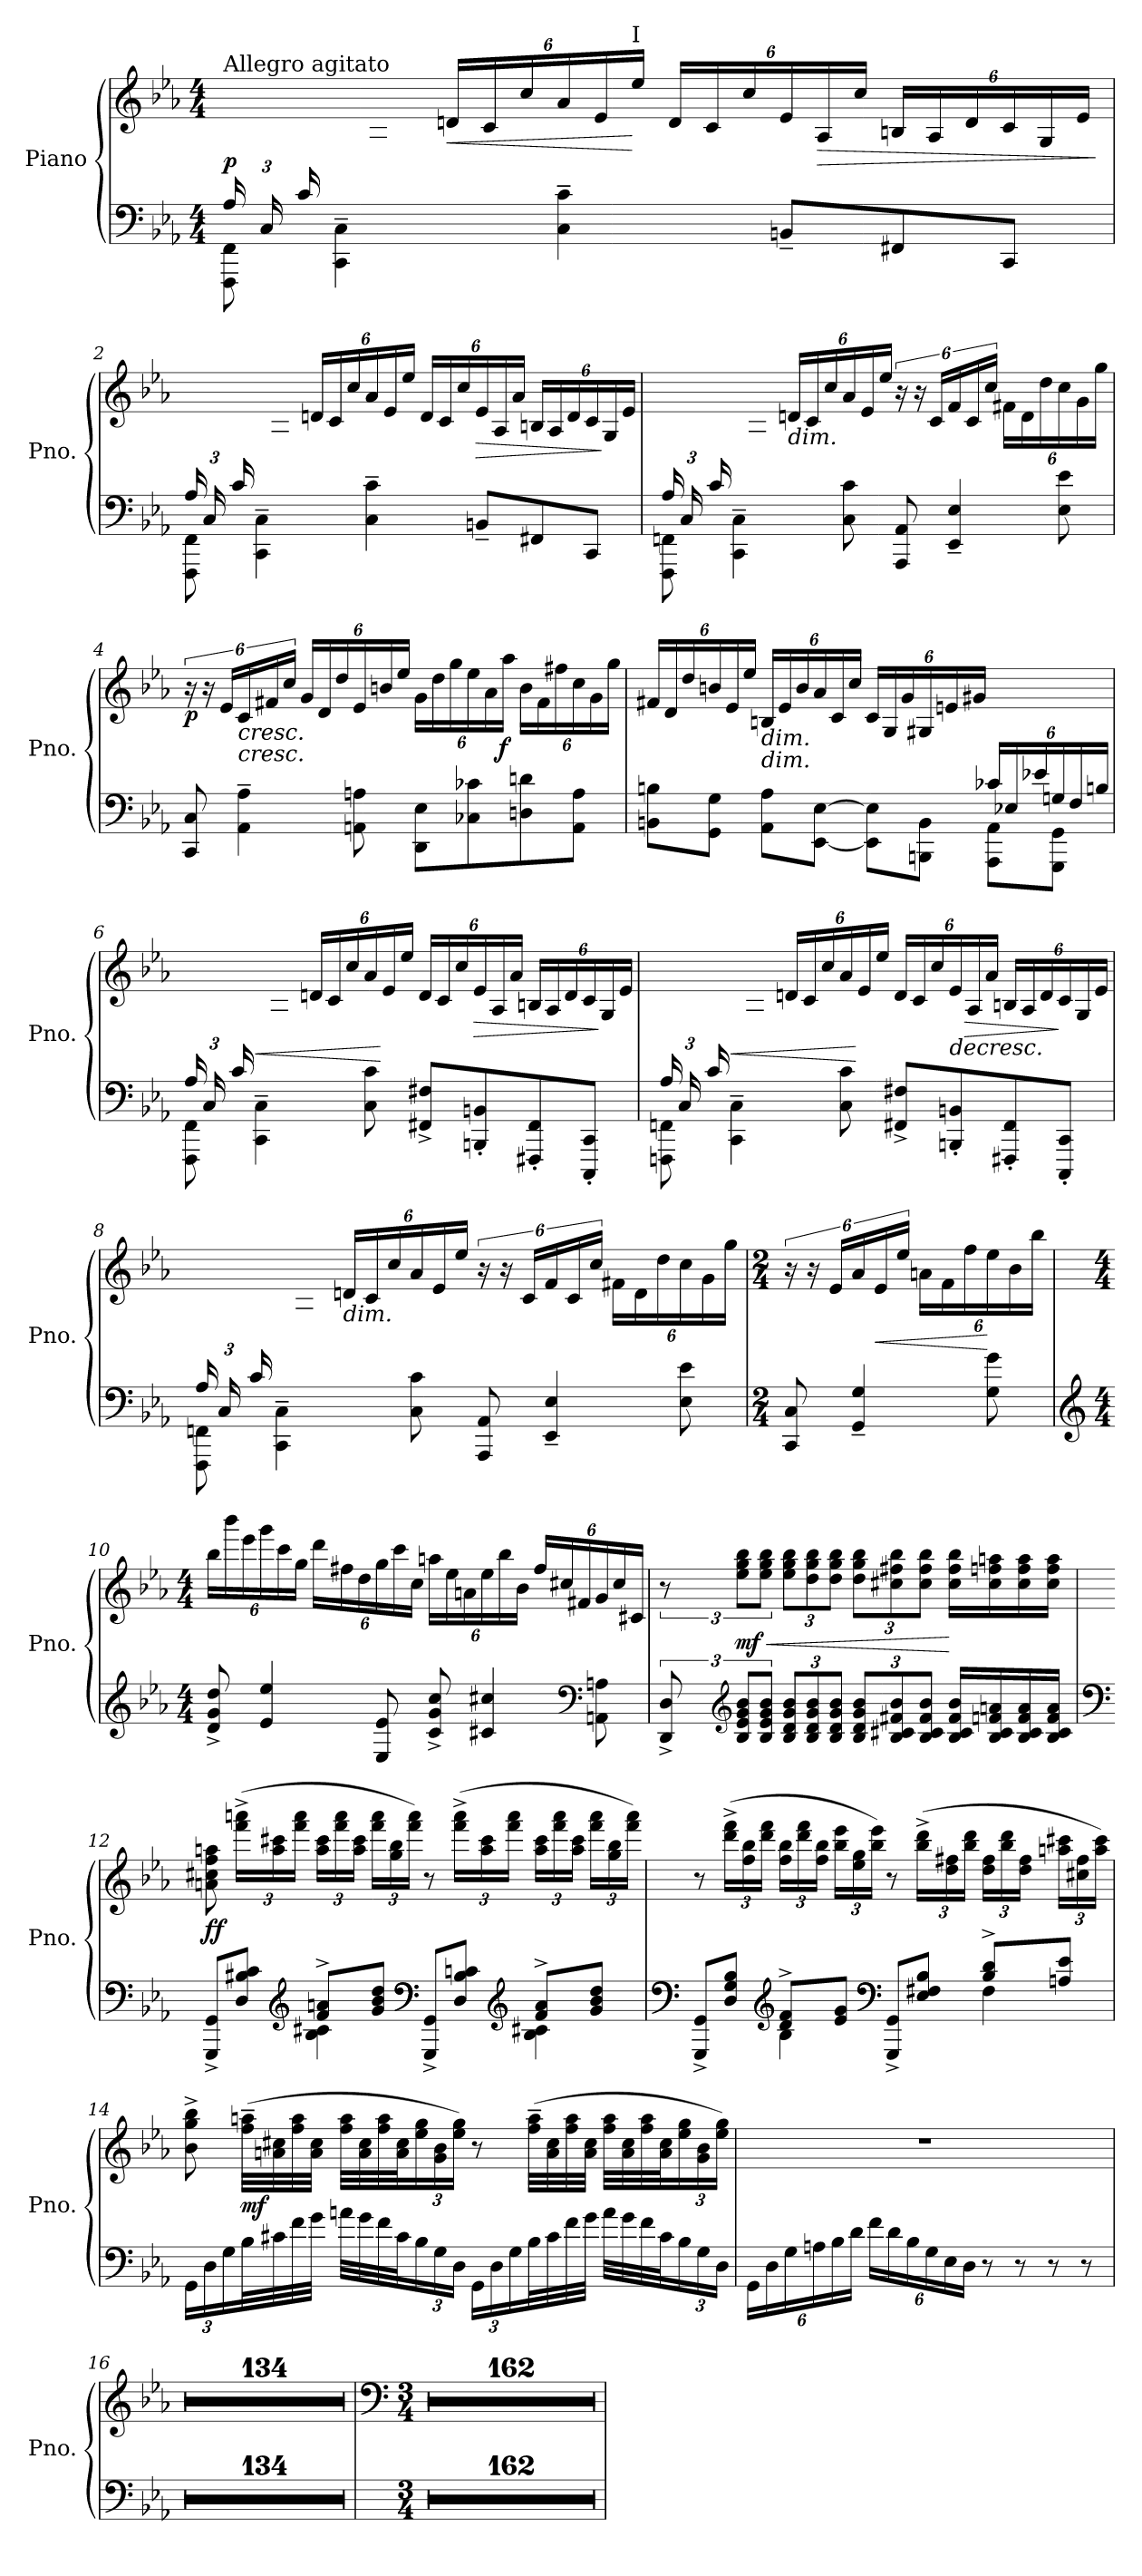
**kern	**kern	**dynam
*part1	*part1	*part1
*staff2	*staff1	*staff1/2
*I"Piano	*	*
*I'Pno.	*	*
*clefF4	*clefG2	*
*k[b-e-a-]	*k[b-e-a-]	*
*M4/4	*M4/4	*
*MM144	*MM144	*
*Xbrackettup	*	*
=1	=1	=1
*^	*	*
!	!	!LO:TX:a:t=Allegro agitato	!
!	!	!	!LO:DY:b
(>24A-/LL	8FFF\ 8FF\	8ryy	p
24C/	.	.	.
24c/	.	.	.
*	*	*Xbrackettup	*
2..ryy	4CC\~ 4C\~	24d-X\	.
.	.	24A-\	.
.	.	24a-\JJ	.
!	!	!	!LO:HP:b
.	.	24dn/LL	<
.	.	24c/	.
.	.	24cc/	.
.	4C\~ 4c\~	24a-/	.
.	.	24e-/	.
!	!	!LO:TX:a:t=I	!
.	.	24ee-/JJ	[
.	.	24d/LL	.
.	.	24c/	.
.	.	24cc/	.
.	8BBn~/L	24e-/	.
!	!	!	!LO:HP:b
.	.	24A-/	>
.	.	24cc/JJ	.
.	8FF#X/	24Bn/LL	.
.	.	24A-/	.
.	.	24d/	.
.	8CC/J	24c/	.
.	.	24G/	.
.	.	24e-/JJ)	.
*v	*v	*	*
.	.	]
!!LO:LB:g=z
=2	=2	=2
*^	*	*
(>24A-/LL	8FFF\ 8FF\	8ryy	.
24C/	.	.	.
24c/	.	.	.
2..ryy	4CC\~ 4C\~	24d-X\	.
.	.	24A-\	.
.	.	24a-\JJ	.
.	.	24dn/LL	.
.	.	24c/	.
.	.	24cc/	.
.	4C\~ 4c\~	24a-/	.
.	.	24e-/	.
.	.	24ee-/JJ	.
.	.	24d/LL	.
.	.	24c/	.
.	.	24cc/	.
!	!	!	!LO:HP:b
.	8BBn~/L	24e-/	>
.	.	24A-/	.
.	.	24a-/JJ	.
.	8FF#X/	24Bn/LL	.
.	.	24A-/	.
.	.	24d/	.
.	8CC/J	24c/	.
.	.	24G/	]
.	.	24e-/JJ)	.
!!LO:LB:g=z
=3	=3	=3	=3
(>24A-/LL	8FFF\ 8FFn\	8ryy	.
24C/	.	.	.
24c/	.	.	.
2..ryy	4CC\~ 4C\~	24d-X\	.
.	.	24A-\	.
.	.	24a-\JJ	.
!	!	!LO:TX:b:i:t=dim.	!
.	.	24dn/LL	.
.	.	24c/	.
.	.	24cc/	.
.	8C\ 8c\	24a-/	.
.	.	24e-/	.
.	.	24ee-/JJ	.
*	*	*brackettup	*
.	8AAA-/ 8AA-/	24r	.
.	.	24r	.
.	.	24c/LL	.
*	*	*Xbrackettup	*
.	4EE-/~ 4E-/~	24f/	.
.	.	24c/	.
.	.	24cc/JJ	.
.	.	24f#X\LL	.
.	.	24d\	.
.	.	24dd\	.
.	8E-\ 8e-\	24cc\	.
.	.	24g\	.
.	.	24gg\JJ)	.
*v	*v	*	*
!!LO:LB:g=z
=4	=4	=4
*	*brackettup	*
!	!	!LO:DY:b
8CC/ 8C/	24r	p
.	24r	.
.	24e-/LL	.
*	*Xbrackettup	*
!	!LO:TX:b:i:t=cresc.	!
!	!LO:TX:b:i:t=cresc.	!
4AA-\~ 4A-\~	24c/	.
.	24f#X/	.
.	24cc/JJ	.
.	24g/LL	.
.	24d/	.
.	24dd/	.
8AAn\ 8An\	24e-/	.
.	24bn/	.
.	24ee-/JJ	.
8DD\ 8E-\L	24g\LL	.
.	24dd\	.
.	24gg\	.
8C-X\ 8c-X\	24ee-\	.
.	24a-\	.
!	!	!LO:DY:b
.	24aa-\JJ	f
8Dn\ 8dn\	24b\LL	.
.	24f#\	.
.	24ff#X\	.
8AA\ 8A\J	24cc\	.
.	24g\	.
.	24gg\JJ	.
!!LO:LB:g=z
=5	=5	=5
*^	*	*
2.ryy	8BBn\ 8Bn\L	24f#X/LL	.
.	.	24d/	.
.	.	24dd/	.
.	8GG\ 8G\J	24bn/	.
.	.	24e-/	.
.	.	24ee-/JJ	.
!	!	!LO:TX:b:i:t=dim.	!
!	!	!LO:TX:b:i:t=dim.	!
.	8AA-\ 8A-\L	24Bn/LL	.
.	.	24e-/	.
.	.	24b/	.
.	[8EE-\ [8E-\J	24a-/	.
.	.	24c/	.
.	.	24cc/JJ	.
.	8EE-\] 8E-\]L	24c/LL	.
.	.	24G/	.
.	.	24g/	.
.	8BBBn\ 8BB\J	24G#X/	.
.	.	24en/	.
.	.	24g#X/JJ	.
24c-X/LL	8AAA-\ 8AA-\L	4ryy	.
24E-X/	.	.	.
24e-X/	.	.	.
24Gn/	8GGG\ 8GG\J	.	.
24F/	.	.	.
24Bn/JJ	.	.	.
!!LO:PB:g=z
=6	=6	=6	=6
24A-/LL	8FFF\ 8FF\	8ryy	.
24C/	.	.	.
24c/	.	.	.
!	!	!	!LO:HP:b
2..ryy	4CC\~ 4C\~	24d-X\	<
.	.	24A-\	.
.	.	24a-\JJ	.
.	.	24dn/LL	.
.	.	24c/	.
.	.	24cc/	.
.	8C\ 8c\	24a-/	.
.	.	24e-/	[
.	.	24ee-/JJ	.
.	8FF#X/^ 8F#X/^L	24d/LL	.
.	.	24c/	.
.	.	24cc/	.
!	!	!	!LO:HP:b
.	8BBBn/' 8BBn/'	24e-/	>
.	.	24A-/	.
.	.	24a-/JJ	.
.	8FFF#X/' 8FF#/'	24Bn/LL	.
.	.	24A-/	.
.	.	24d/	.
.	8CCC/' 8CC/'J	24c/	.
.	.	24G/	]
.	.	24e-/JJ	.
!!LO:LB:g=z
=7	=7	=7	=7
(>24A-/LL	8FFFn\ 8FFn\	8ryy	.
24C/	.	.	.
24c/	.	.	.
!	!	!	!LO:HP:b
2..ryy	4CC\~ 4C\~	24d-X\	<
.	.	24A-\	.
.	.	24a-\JJ	.
.	.	24dn/LL	.
.	.	24c/	.
.	.	24cc/	.
.	8C\ 8c\	24a-/	.
.	.	24e-/	[
.	.	24ee-/JJ	.
.	8FF#X/^ 8F#X/^L	24d/LL	.
.	.	24c/	.
.	.	24cc/	.
!	!	!	!LO:HP:b
.	8BBBn/' 8BBn/'	24e-/	>
!	!	!	!LO:HP:b
.	.	24A-/	>
.	.	24a-/JJ	.
.	8FFF#X/' 8FF#/'	24Bn/LL	.
.	.	24A-/	.
.	.	24d/	.
.	8CCC/' 8CC/'J	24c/	]
.	.	24G/	]
.	.	24e-/JJ)	.
!!LO:LB:g=z
=8	=8	=8	=8
(>24A-/LL	8FFF\ 8FFn\	8ryy	.
24C/	.	.	.
24c/	.	.	.
2..ryy	4CC\~ 4C\~	24d-X\	.
.	.	24A-\	.
.	.	24a-\JJ	.
!	!	!LO:TX:b:i:t=dim.	!
.	.	24dn/LL	.
.	.	24c/	.
.	.	24cc/	.
.	8C\ 8c\	24a-/	.
.	.	24e-/	.
.	.	24ee-/JJ	.
*	*	*brackettup	*
.	8AAA-/ 8AA-/	24r	.
.	.	24r	.
.	.	24c/LL	.
*	*	*Xbrackettup	*
.	4EE-/~ 4E-/~	24f/	.
.	.	24c/	.
.	.	24cc/JJ	.
.	.	24f#X\LL	.
.	.	24d\	.
.	.	24dd\	.
.	8E-\ 8e-\	24cc\	.
.	.	24g\	.
.	.	24gg\JJ)	.
*v	*v	*	*
=9	=9	=9
*M2/4	*M2/4	*
*	*brackettup	*
8CC/ 8C/	24r	.
.	24r	.
.	24e-/LL	.
*	*Xbrackettup	*
4GG/~ 4G/~	24a-/	.
!	!	!LO:HP:b
.	24e-/	<
.	24ee-/JJ	.
.	24an\LL	.
.	24f\	.
.	24ff\	.
8G\ 8g\	24ee-\	[
.	24b-\	.
.	24bb-\JJ	.
!!LO:LB:g=z
=10	=10	=10
*clefG2	*	*
*M4/4	*M4/4	*
8d/^ 8g/^ 8dd/^	24bb-\LL	.
.	24bbb-\	.
.	24eee-\	.
4e-/ 4ee-/	24ggg\	.
.	24ccc\	.
.	24gg\JJ	.
.	24ddd\LL	.
.	24ff#X\	.
.	24dd\	.
8E-/ 8e-/	24gg\	.
.	24ccc\	.
.	24cc\JJ	.
8c/^ 8g/^ 8cc/^	24aan\LL	.
.	24ee-\	.
.	24an\	.
4c#X/ 4cc#X/	24ee-\	.
.	24bb-\	.
.	24b-\JJ	.
.	24ff#/LL	.
.	24cc#X/	.
.	24f#X/	.
*clefF4	*	*
8AAn\ 8An\	24g/	.
.	24cc#/	.
.	24c#X/JJ	.
!!LO:LB:g=z
=11	=11	=11
*brackettup	*brackettup	*
12DD/^ 12D/^	12r	.
*clefG2	*	*
!	!	!LO:HP:b
!	!	!LO:DY:n=1:b
12B-/ 12e-/ 12g/ 12b-/L	12ee-\ 12gg\ 12bb-\L	< mf
12B-/ 12e-/ 12g/ 12b-/J	12ee-\ 12gg\ 12bb-\J	.
*Xbrackettup	*Xbrackettup	*
12B-/ 12d/ 12g/ 12b-/L	12ee-\ 12gg\ 12bb-\L	.
12B-/ 12d/ 12g/ 12b-/	12dd\ 12gg\ 12bb-\	.
12B-/ 12d/ 12g/ 12b-/J	12dd\ 12gg\ 12bb-\J	.
12B-/ 12d/ 12g/ 12b-/L	12dd\ 12gg\ 12bb-\L	.
12B-/ 12c#X/ 12f#X/ 12b-/	12cc#X\ 12ff#X\ 12bb-\	.
12B-/ 12c#/ 12f#/ 12b-/J	12cc#\ 12ff#\ 12bb-\J	.
16B-/ 16c#/ 16f#/ 16b-/LL	16cc#\ 16ff#\ 16bb-\LL	[
16B-/ 16c#/ 16fn/ 16an/	16cc#\ 16ffn\ 16aan\	.
16B-/ 16c#/ 16f/ 16a/	16cc#\ 16ff\ 16aa\	.
16B-/ 16c#/ 16f/ 16a/JJ	16cc#\ 16ff\ 16aa\JJ	.
!!LO:PB:g=z
=12	=12	=12
*clefF4	*	*
*^	*	*
!	!	!	!LO:DY:b
8GGG/^ 8GG/^L	4ryy	8an\ 8cc#X\ 8ff\ 8aan\	ff
8D/ 8B#X/ 8c/J	.	(>24fff\^ 24aaan\^LL	.
.	.	24aa\ 24ccc#X\	.
.	.	24fff\ 24aaa\JJ	.
*clefG2	*	*	*
8f/^ 8an/^L	4B#\ 4c#X\	24aa\ 24ccc#\LL	.
.	.	24fff\ 24aaa\	.
.	.	24aa\ 24ccc#\JJ	.
8g/ 8b-/ 8dd/J	.	24fff\ 24aaa\LL	.
.	.	24gg\ 24bb-\	.
.	.	24fff\ 24aaa\JJ)	.
*clefF4	*	*	*
8GGG/^ 8GG/^L	4ryy	8r	.
8D/ 8B#/ 8cn/J	.	(>24fff\^ 24aaa\^LL	.
.	.	24aa\ 24ccc#\	.
.	.	24fff\ 24aaa\JJ	.
*clefG2	*	*	*
8f/^ 8a/^L	4B#\ 4c#X\	24aa\ 24ccc#\LL	.
.	.	24fff\ 24aaa\	.
.	.	24aa\ 24ccc#\JJ	.
8g/ 8b-/ 8dd/J	.	24fff\ 24aaa\LL	.
.	.	24gg\ 24bb-\	.
.	.	24fff\ 24aaa\JJ)	.
!!LO:LB:g=z
=13	=13	=13	=13
*clefF4	*	*	*
8GGG/^ 8GG/^L	4ryy	8r	.
8D/ 8G/ 8B-/J	.	(>24ddd\^ 24fff\^LL	.
.	.	24ff\ 24bb-\	.
.	.	24ddd\ 24fff\JJ	.
*clefG2	*	*	*
8d/^ 8f/^L	4B-\	24ff\ 24bb-\LL	.
.	.	24ddd\ 24fff\	.
.	.	24ff\ 24bb-\JJ	.
8e-/ 8g/J	.	24bb-\ 24eee-\LL	.
.	.	24ee-\ 24gg\	.
.	.	24bb-\ 24eee-\JJ)	.
*clefF4	*	*	*
8GGG/^ 8GG/^L	4ryy	8r	.
8E-/ 8F#X/ 8B-/J	.	(>24bb-\^ 24ddd\^LL	.
.	.	24dd\ 24ff#X\	.
.	.	24bb-\ 24ddd\JJ	.
8B-/^ 8d/^L	4F#\	24dd\ 24ff#\LL	.
.	.	24bb-\ 24ddd\	.
.	.	24dd\ 24ff#\JJ	.
8An/ 8e-/J	.	24aan\ 24ccc#X\LL	.
.	.	24cc#X\ 24ff#\	.
.	.	24aa\ 24ccc#\JJ)	.
*v	*v	*	*
!!LO:LB:g=z
=14	=14	=14
24GG\LL	8b-\^ 8gg\^ 8bb-\^	.
24D\	.	.
24G\	.	.
!	!	!LO:DY:b
32B-\L	(>32ff\~ 32aan\~LLL	mf
32c#X\	32an\ 32cc#X\	.
32f\	32ff\ 32aa\	.
32g\JJJ	32a\ 32cc#\JJJ	.
32an\LLL	32ff\ 32aa\LLL	.
32g\	32a\ 32cc#\	.
32f\	32ff\ 32aa\	.
32c#\J	32a\ 32cc#\J	.
24B-\	24ee-\ 24gg\	.
24G\	24g\ 24b-\	.
24D\JJ	24ee-\ 24gg\JJ)	.
24GG\LL	8r	.
24D\	.	.
24G\	.	.
32B-\L	(>32ff\~ 32aa\~LLL	.
32c#\	32a\ 32cc#\	.
32f\	32ff\ 32aa\	.
32g\JJJ	32a\ 32cc#\JJJ	.
32a\LLL	32ff\ 32aa\LLL	.
32g\	32a\ 32cc#\	.
32f\	32ff\ 32aa\	.
32c#\J	32a\ 32cc#\J	.
24B-\	24ee-\ 24gg\	.
24G\	24g\ 24b-\	.
24D\JJ	24ee-\ 24gg\JJ)	.
!!LO:LB:g=z
=15	=15	=15
24GG\LL	1r	.
24D\	.	.
24G\	.	.
24An\	.	.
24B-\	.	.
24d\JJ	.	.
24f\LL	.	.
24d\	.	.
24B-\	.	.
24G\	.	.
24E-\	.	.
24D\JJ	.	.
8r	.	.
8r	.	.
8r	.	.
8r	.	.
=16	=16	=16
1r	1r	.
=17	=17	=17
1r	1r	.
=18	=18	=18
1r	1r	.
=19	=19	=19
1r	1r	.
=20	=20	=20
1r	1r	.
=21	=21	=21
1r	1r	.
=22	=22	=22
1r	1r	.
=23	=23	=23
1r	1r	.
!!LO:LB:g=z
=24	=24	=24
1r	1r	.
=25	=25	=25
1r	1r	.
=26	=26	=26
1r	1r	.
=27	=27	=27
1r	1r	.
=28	=28	=28
1r	1r	.
=29	=29	=29
1r	1r	.
=30	=30	=30
1r	1r	.
=31	=31	=31
1r	1r	.
=32	=32	=32
1r	1r	.
=33	=33	=33
1r	1r	.
=34	=34	=34
1r	1r	.
=35	=35	=35
1r	1r	.
=36	=36	=36
1r	1r	.
=37	=37	=37
1r	1r	.
=38	=38	=38
1r	1r	.
=39	=39	=39
1r	1r	.
=40	=40	=40
1r	1r	.
=41	=41	=41
1r	1r	.
!!LO:PB:g=z
=42	=42	=42
1r	1r	.
=43	=43	=43
1r	1r	.
=44	=44	=44
1r	1r	.
=45	=45	=45
1r	1r	.
=46	=46	=46
1r	1r	.
=47	=47	=47
1r	1r	.
=48	=48	=48
1r	1r	.
=49	=49	=49
1r	1r	.
=50	=50	=50
1r	1r	.
=51	=51	=51
1r	1r	.
=52	=52	=52
1r	1r	.
=53	=53	=53
1r	1r	.
=54	=54	=54
1r	1r	.
=55	=55	=55
1r	1r	.
=56	=56	=56
1r	1r	.
=57	=57	=57
1r	1r	.
=58	=58	=58
1r	1r	.
=59	=59	=59
1r	1r	.
!!LO:LB:g=z
=60	=60	=60
1r	1r	.
=61	=61	=61
1r	1r	.
=62	=62	=62
1r	1r	.
=63	=63	=63
1r	1r	.
=64	=64	=64
1r	1r	.
=65	=65	=65
1r	1r	.
=66	=66	=66
1r	1r	.
=67	=67	=67
1r	1r	.
=68	=68	=68
1r	1r	.
=69	=69	=69
1r	1r	.
=70	=70	=70
1r	1r	.
=71	=71	=71
1r	1r	.
=72	=72	=72
1r	1r	.
=73	=73	=73
1r	1r	.
=74	=74	=74
1r	1r	.
=75	=75	=75
1r	1r	.
=76	=76	=76
1r	1r	.
=77	=77	=77
1r	1r	.
!!LO:LB:g=z
=78	=78	=78
1r	1r	.
=79	=79	=79
1r	1r	.
=80	=80	=80
1r	1r	.
=81	=81	=81
1r	1r	.
=82	=82	=82
1r	1r	.
=83	=83	=83
1r	1r	.
=84	=84	=84
1r	1r	.
=85	=85	=85
1r	1r	.
=86	=86	=86
1r	1r	.
=87	=87	=87
1r	1r	.
=88	=88	=88
1r	1r	.
=89	=89	=89
1r	1r	.
=90	=90	=90
1r	1r	.
=91	=91	=91
1r	1r	.
=92	=92	=92
1r	1r	.
=93	=93	=93
1r	1r	.
=94	=94	=94
1r	1r	.
=95	=95	=95
1r	1r	.
!!LO:LB:g=z
=96	=96	=96
1r	1r	.
=97	=97	=97
1r	1r	.
=98	=98	=98
1r	1r	.
=99	=99	=99
1r	1r	.
=100	=100	=100
1r	1r	.
=101	=101	=101
1r	1r	.
=102	=102	=102
1r	1r	.
=103	=103	=103
1r	1r	.
=104	=104	=104
1r	1r	.
=105	=105	=105
1r	1r	.
=106	=106	=106
1r	1r	.
=107	=107	=107
1r	1r	.
=108	=108	=108
1r	1r	.
=109	=109	=109
1r	1r	.
=110	=110	=110
1r	1r	.
=111	=111	=111
1r	1r	.
=112	=112	=112
1r	1r	.
=113	=113	=113
1r	1r	.
!!LO:LB:g=z
=114	=114	=114
1r	1r	.
=115	=115	=115
1r	1r	.
=116	=116	=116
1r	1r	.
=117	=117	=117
1r	1r	.
=118	=118	=118
1r	1r	.
=119	=119	=119
1r	1r	.
=120	=120	=120
1r	1r	.
=121	=121	=121
1r	1r	.
=122	=122	=122
1r	1r	.
=123	=123	=123
1r	1r	.
=124	=124	=124
1r	1r	.
=125	=125	=125
1r	1r	.
=126	=126	=126
1r	1r	.
=127	=127	=127
1r	1r	.
=128	=128	=128
1r	1r	.
=129	=129	=129
1r	1r	.
=130	=130	=130
1r	1r	.
=131	=131	=131
1r	1r	.
!!LO:PB:g=z
=132	=132	=132
1r	1r	.
=133	=133	=133
1r	1r	.
=134	=134	=134
1r	1r	.
=135	=135	=135
1r	1r	.
=136	=136	=136
1r	1r	.
=137	=137	=137
1r	1r	.
=138	=138	=138
1r	1r	.
=139	=139	=139
1r	1r	.
=140	=140	=140
1r	1r	.
=141	=141	=141
1r	1r	.
=142	=142	=142
1r	1r	.
=143	=143	=143
1r	1r	.
=144	=144	=144
1r	1r	.
=145	=145	=145
1r	1r	.
=146	=146	=146
1r	1r	.
=147	=147	=147
1r	1r	.
=148	=148	=148
1r	1r	.
!!LO:LB:g=z
=149	=149	=149
1r	1r	.
=150	=150	=150
*	*clefF4	*
*M3/4	*M3/4	*
2.r	2.r	.
=151	=151	=151
2.r	2.r	.
=152	=152	=152
2.r	2.r	.
=153	=153	=153
2.r	2.r	.
=154	=154	=154
2.r	2.r	.
=155	=155	=155
2.r	2.r	.
=156	=156	=156
2.r	2.r	.
=157	=157	=157
2.r	2.r	.
=158	=158	=158
2.r	2.r	.
=159	=159	=159
2.r	2.r	.
=160	=160	=160
2.r	2.r	.
=161	=161	=161
2.r	2.r	.
=162	=162	=162
2.r	2.r	.
=163	=163	=163
2.r	2.r	.
=164	=164	=164
2.r	2.r	.
=165	=165	=165
2.r	2.r	.
=166	=166	=166
2.r	2.r	.
!!LO:LB:g=z
=167	=167	=167
2.r	2.r	.
=168	=168	=168
2.r	2.r	.
=169	=169	=169
2.r	2.r	.
=170	=170	=170
2.r	2.r	.
=171	=171	=171
2.r	2.r	.
=172	=172	=172
2.r	2.r	.
=173	=173	=173
2.r	2.r	.
=174	=174	=174
2.r	2.r	.
=175	=175	=175
2.r	2.r	.
=176	=176	=176
2.r	2.r	.
=177	=177	=177
2.r	2.r	.
=178	=178	=178
2.r	2.r	.
=179	=179	=179
2.r	2.r	.
=180	=180	=180
2.r	2.r	.
=181	=181	=181
2.r	2.r	.
=182	=182	=182
2.r	2.r	.
=183	=183	=183
2.r	2.r	.
=184	=184	=184
2.r	2.r	.
!!LO:LB:g=z
=185	=185	=185
2.r	2.r	.
=186	=186	=186
2.r	2.r	.
=187	=187	=187
2.r	2.r	.
=188	=188	=188
2.r	2.r	.
=189	=189	=189
2.r	2.r	.
=190	=190	=190
2.r	2.r	.
=191	=191	=191
2.r	2.r	.
=192	=192	=192
2.r	2.r	.
=193	=193	=193
2.r	2.r	.
=194	=194	=194
2.r	2.r	.
=195	=195	=195
2.r	2.r	.
=196	=196	=196
2.r	2.r	.
=197	=197	=197
2.r	2.r	.
=198	=198	=198
2.r	2.r	.
=199	=199	=199
2.r	2.r	.
=200	=200	=200
2.r	2.r	.
=201	=201	=201
2.r	2.r	.
=202	=202	=202
2.r	2.r	.
!!LO:LB:g=z
=203	=203	=203
2.r	2.r	.
=204	=204	=204
2.r	2.r	.
=205	=205	=205
2.r	2.r	.
=206	=206	=206
2.r	2.r	.
=207	=207	=207
2.r	2.r	.
=208	=208	=208
2.r	2.r	.
=209	=209	=209
2.r	2.r	.
=210	=210	=210
2.r	2.r	.
=211	=211	=211
2.r	2.r	.
=212	=212	=212
2.r	2.r	.
=213	=213	=213
2.r	2.r	.
=214	=214	=214
2.r	2.r	.
=215	=215	=215
2.r	2.r	.
=216	=216	=216
2.r	2.r	.
=217	=217	=217
2.r	2.r	.
=218	=218	=218
2.r	2.r	.
=219	=219	=219
2.r	2.r	.
=220	=220	=220
2.r	2.r	.
!!LO:PB:g=z
=221	=221	=221
2.r	2.r	.
=222	=222	=222
2.r	2.r	.
=223	=223	=223
2.r	2.r	.
=224	=224	=224
2.r	2.r	.
=225	=225	=225
2.r	2.r	.
=226	=226	=226
2.r	2.r	.
=227	=227	=227
2.r	2.r	.
=228	=228	=228
2.r	2.r	.
=229	=229	=229
2.r	2.r	.
=230	=230	=230
2.r	2.r	.
=231	=231	=231
2.r	2.r	.
=232	=232	=232
2.r	2.r	.
=233	=233	=233
2.r	2.r	.
=234	=234	=234
2.r	2.r	.
=235	=235	=235
2.r	2.r	.
=236	=236	=236
2.r	2.r	.
=237	=237	=237
2.r	2.r	.
=238	=238	=238
2.r	2.r	.
!!LO:LB:g=z
=239	=239	=239
2.r	2.r	.
=240	=240	=240
2.r	2.r	.
=241	=241	=241
2.r	2.r	.
=242	=242	=242
2.r	2.r	.
=243	=243	=243
2.r	2.r	.
=244	=244	=244
2.r	2.r	.
=245	=245	=245
2.r	2.r	.
=246	=246	=246
2.r	2.r	.
=247	=247	=247
2.r	2.r	.
=248	=248	=248
2.r	2.r	.
=249	=249	=249
2.r	2.r	.
=250	=250	=250
2.r	2.r	.
=251	=251	=251
2.r	2.r	.
=252	=252	=252
2.r	2.r	.
=253	=253	=253
2.r	2.r	.
=254	=254	=254
2.r	2.r	.
=255	=255	=255
2.r	2.r	.
=256	=256	=256
2.r	2.r	.
!!LO:LB:g=z
=257	=257	=257
2.r	2.r	.
=258	=258	=258
2.r	2.r	.
=259	=259	=259
2.r	2.r	.
=260	=260	=260
2.r	2.r	.
=261	=261	=261
2.r	2.r	.
=262	=262	=262
2.r	2.r	.
=263	=263	=263
2.r	2.r	.
=264	=264	=264
2.r	2.r	.
=265	=265	=265
2.r	2.r	.
=266	=266	=266
2.r	2.r	.
=267	=267	=267
2.r	2.r	.
=268	=268	=268
2.r	2.r	.
=269	=269	=269
2.r	2.r	.
=270	=270	=270
2.r	2.r	.
=271	=271	=271
2.r	2.r	.
=272	=272	=272
2.r	2.r	.
=273	=273	=273
2.r	2.r	.
=274	=274	=274
2.r	2.r	.
!!LO:LB:g=z
=275	=275	=275
2.r	2.r	.
=276	=276	=276
2.r	2.r	.
=277	=277	=277
2.r	2.r	.
=278	=278	=278
2.r	2.r	.
=279	=279	=279
2.r	2.r	.
=280	=280	=280
2.r	2.r	.
=281	=281	=281
2.r	2.r	.
=282	=282	=282
2.r	2.r	.
=283	=283	=283
2.r	2.r	.
=284	=284	=284
2.r	2.r	.
=285	=285	=285
2.r	2.r	.
=286	=286	=286
2.r	2.r	.
=287	=287	=287
2.r	2.r	.
=288	=288	=288
2.r	2.r	.
=289	=289	=289
2.r	2.r	.
=290	=290	=290
2.r	2.r	.
=291	=291	=291
2.r	2.r	.
=292	=292	=292
2.r	2.r	.
!!LO:LB:g=z
=293	=293	=293
2.r	2.r	.
=294	=294	=294
2.r	2.r	.
=295	=295	=295
2.r	2.r	.
=296	=296	=296
2.r	2.r	.
=297	=297	=297
2.r	2.r	.
=298	=298	=298
2.r	2.r	.
=299	=299	=299
2.r	2.r	.
=300	=300	=300
2.r	2.r	.
=301	=301	=301
2.r	2.r	.
=302	=302	=302
2.r	2.r	.
=303	=303	=303
2.r	2.r	.
=304	=304	=304
2.r	2.r	.
=305	=305	=305
2.r	2.r	.
=306	=306	=306
2.r	2.r	.
=307	=307	=307
2.r	2.r	.
=308	=308	=308
2.r	2.r	.
=309	=309	=309
2.r	2.r	.
=310	=310	=310
2.r	2.r	.
!!LO:PB:g=z
=311	=311	=311
2.r	2.r	.
=	=	=
*-	*-	*-
